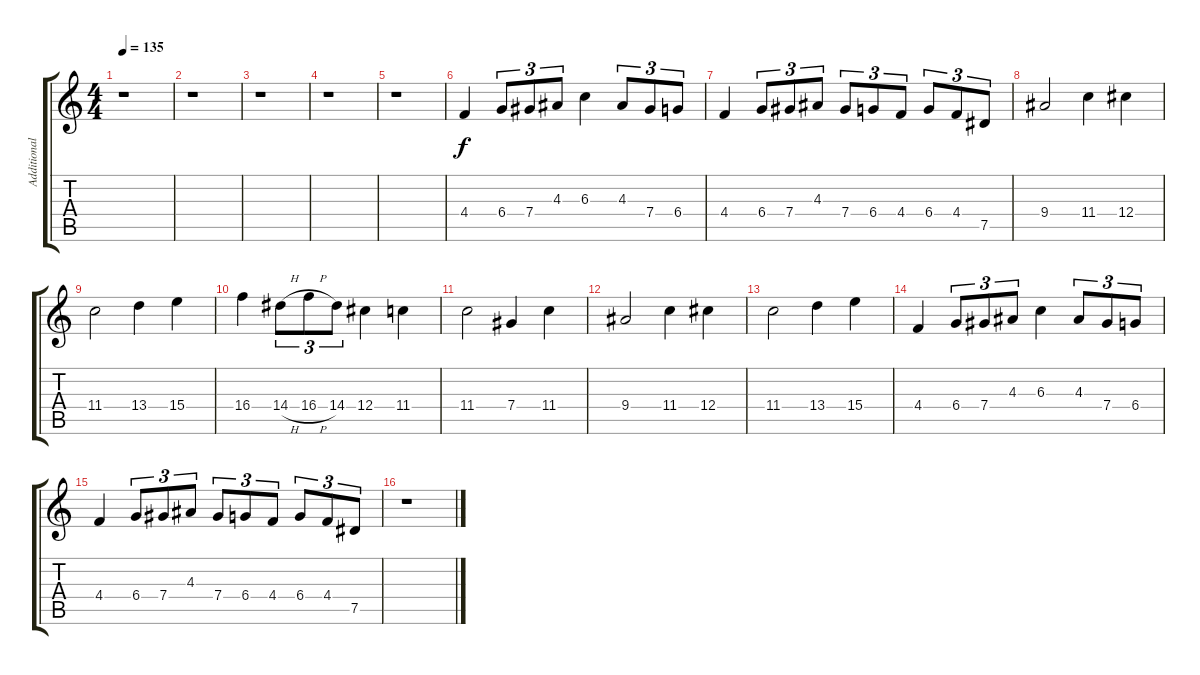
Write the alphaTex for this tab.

\track ("Additional Guitars" "Additional") {instrument distortionguitar}
\staff {score tabs}
\tuning (Eb4 Bb3 Gb3 Db3 Ab2 Eb2) {hide}
\ts (4 4)
\tempo 135
\clef g2
\ks c
r.1{dy f} |
r.1 |
r.1 |
r.1 |
r.1 |
4.4.4 6.4.8{tu (3 2)} 7.4.8{tu (3 2)} 4.3.8{tu (3 2)} 6.3.4 4.3.8{tu (3 2)} 7.4.8{tu (3 2)} 6.4.8{tu (3 2)} |
4.4.4 6.4.8{tu (3 2)} 7.4.8{tu (3 2)} 4.3.8{tu (3 2)} 7.4.8{tu (3 2)} 6.4.8{tu (3 2)} 4.4.8{tu (3 2)} 6.4.8{tu (3 2)} 4.4.8{tu (3 2)} 7.5.8{tu (3 2)} |
9.4.2 11.4.4 12.4.4 |
11.4.2 13.4.4 15.4.4 |
16.4.4 14.4{h}.8{tu (3 2)} 16.4{h}.8{tu (3 2)} 14.4.8{tu (3 2)} 12.4.4 11.4.4 |
11.4.2 7.4.4 11.4.4 |
9.4.2 11.4.4 12.4.4 |
11.4.2 13.4.4 15.4.4 |
4.4.4 6.4.8{tu (3 2)} 7.4.8{tu (3 2)} 4.3.8{tu (3 2)} 6.3.4 4.3.8{tu (3 2)} 7.4.8{tu (3 2)} 6.4.8{tu (3 2)} |
4.4.4 6.4.8{tu (3 2)} 7.4.8{tu (3 2)} 4.3.8{tu (3 2)} 7.4.8{tu (3 2)} 6.4.8{tu (3 2)} 4.4.8{tu (3 2)} 6.4.8{tu (3 2)} 4.4.8{tu (3 2)} 7.5.8{tu (3 2)} |
r.1
